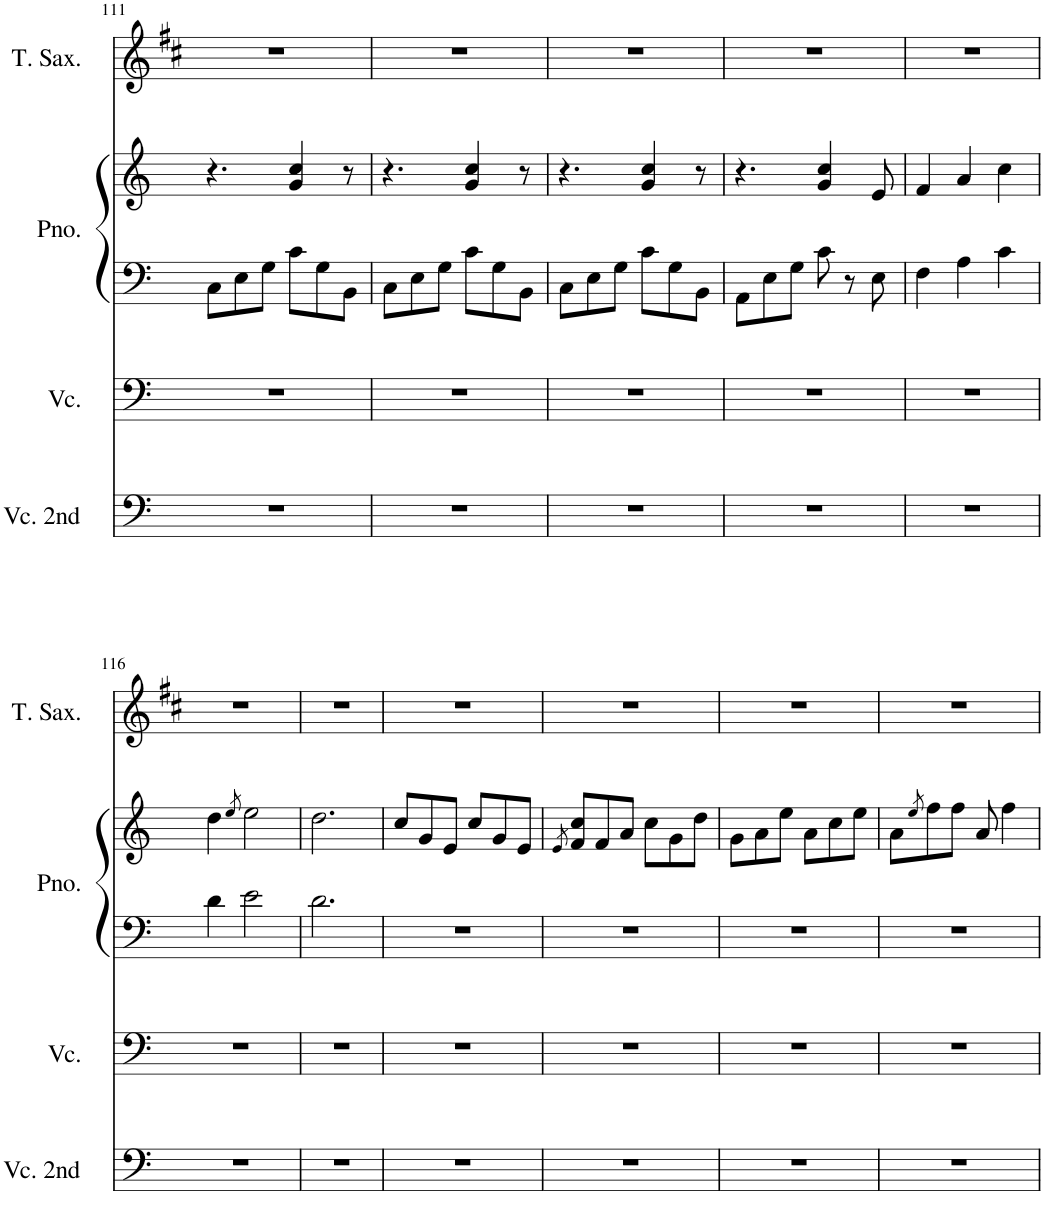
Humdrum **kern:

**kern	**kern	**kern	**kern	**kern
*part4	*part3	*part2	*part2	*part1
*staff5	*staff4	*staff3	*staff2	*staff1
*I"Violoncello 2nd time	*I"Violoncello 1st time	*I"Piano	*	*I"Tenor Saxophone
*I'Vc. 2nd	*I'Vc.	*I'Pno.	*	*I'T. Sax.
!!LO:PB:g=z
*clefF4	*clefF4	*clefF4	*clefG2	*clefG2
*	*	*	*	*Trd8c14
*k[]	*k[]	*k[]	*k[]	*k[f#c#]
*M6/8	*M6/8	*M6/8	*M6/8	*M6/8
=111	=111	=111	=111	=111
2.r	2.r	8C\L	4.r	2.r
.	.	8E\	.	.
.	.	8G\J	.	.
.	.	8c\L	4g/ 4cc/	.
.	.	8G\	.	.
.	.	8BB\J	8r	.
=112	=112	=112	=112	=112
2.r	2.r	8C\L	4.r	2.r
.	.	8E\	.	.
.	.	8G\J	.	.
.	.	8c\L	4g/ 4cc/	.
.	.	8G\	.	.
.	.	8BB\J	8r	.
=113	=113	=113	=113	=113
2.r	2.r	8C\L	4.r	2.r
.	.	8E\	.	.
.	.	8G\J	.	.
.	.	8c\L	4g/ 4cc/	.
.	.	8G\	.	.
.	.	8BB\J	8r	.
=114	=114	=114	=114	=114
2.r	2.r	8AA\L	4.r	2.r
.	.	8E\	.	.
.	.	8G\J	.	.
.	.	8c\	4g/ 4cc/	.
.	.	8r	.	.
.	.	8E\	8e/	.
=115	=115	=115	=115	=115
2.r	2.r	4F\	4f/	2.r
.	.	4A\	4a/	.
.	.	4c\	4cc\	.
!!LO:LB:g=z
=116	=116	=116	=116	=116
2.r	2.r	4d\	4dd\	2.r
.	.	.	8qee/	.
.	.	2e\	2ee\	.
=117	=117	=117	=117	=117
2.r	2.r	2.d\	2.dd\	2.r
=118	=118	=118	=118	=118
2.r	2.r	2.r	8cc/L	2.r
.	.	.	8g/	.
.	.	.	8e/J	.
.	.	.	8cc/L	.
.	.	.	8g/	.
.	.	.	8e/J	.
=119	=119	=119	=119	=119
.	.	.	8qe/	.
2.r	2.r	2.r	8f/ 8cc/L	2.r
.	.	.	8f/	.
.	.	.	8a/J	.
.	.	.	8cc\L	.
.	.	.	8g\	.
.	.	.	8dd\J	.
=120	=120	=120	=120	=120
2.r	2.r	2.r	8g\L	2.r
.	.	.	8a\	.
.	.	.	8ee\J	.
.	.	.	8a\L	.
.	.	.	8cc\	.
.	.	.	8ee\J	.
=121	=121	=121	=121	=121
2.r	2.r	2.r	8a\L	2.r
.	.	.	8qee/	.
.	.	.	8ff\	.
.	.	.	8ff\J	.
.	.	.	8a/	.
.	.	.	4ff\	.
=	=	=	=	=
*-	*-	*-	*-	*-
